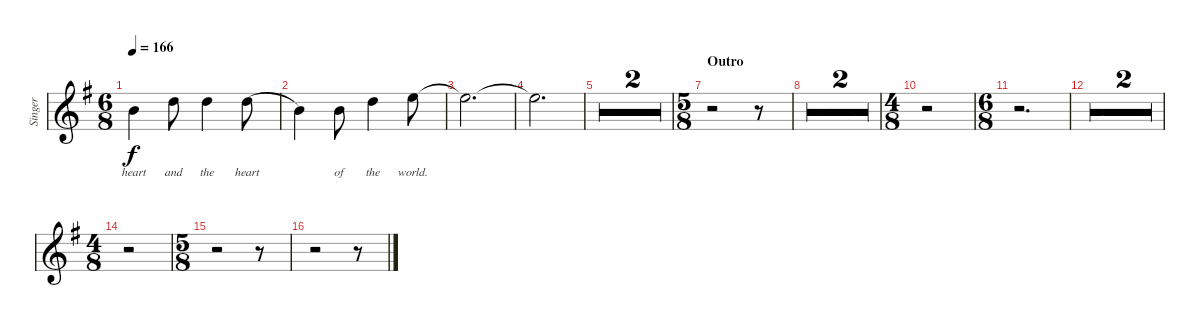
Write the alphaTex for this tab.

\defaultSystemsLayout 4
\bracketExtendMode groupsimilarinstruments
\otherSystemsTrackNameOrientation horizontal
\track ("Vocals" "Singer") {multiBarRest instrument voiceoohs}
\staff {score}
\tuning (E4 B3 G3 D3 A2 E2)
\ts (6 8)
\tempo 166
\clef g2
\ks g
7.1{acc forcenatural}.4{lyrics (0 "heart") lyrics (1 "") lyrics (2 "") lyrics (3 "") lyrics (4 "") dy f beam Down} 10.1{acc forcenatural}.8{lyrics (0 "and") lyrics (1 "") lyrics (2 "") lyrics (3 "") lyrics (4 "") beam Down} 10.1{acc forcenatural}.4{lyrics (0 "the") lyrics (1 "") lyrics (2 "") lyrics (3 "") lyrics (4 "") beam Down} 10.1{acc forcenatural}.8{lyrics (0 "heart") lyrics (1 "") lyrics (2 "") lyrics (3 "") lyrics (4 "") legatoorigin beam Down} |
7.1{acc forcenatural}.4{beam Down} 7.1{acc forcenatural}.8{lyrics (0 "of") lyrics (1 "") lyrics (2 "") lyrics (3 "") lyrics (4 "") beam Down} 10.1{acc forcenatural}.4{lyrics (0 "the") lyrics (1 "") lyrics (2 "") lyrics (3 "") lyrics (4 "") beam Down} 12.1{acc forcenatural}.8{lyrics (0 "world.") lyrics (1 "") lyrics (2 "") lyrics (3 "") lyrics (4 "") beam Down} |
12.1{t acc forcenatural}.2{d beam Down} |
12.1{t acc forcenatural}.2{d beam Down} |
r.2{d beam Down} |
r.2{d beam Down} |
\ts (5 8)
\section ("" "Outro")
r.2{beam Down} r.8{beam Down} |
r.2{beam Down} r.8{beam Down} |
r.2{beam Down} r.8{beam Down} |
\ts (4 8)
r.2{beam Down} |
\ts (6 8)
r.2{d beam Down} |
r.2{d beam Down} |
r.2{d beam Down} |
\ts (4 8)
r.2{beam Down} |
\ts (5 8)
r.2{beam Down} r.8{beam Down} |
r.2{beam Down} r.8{beam Down}
